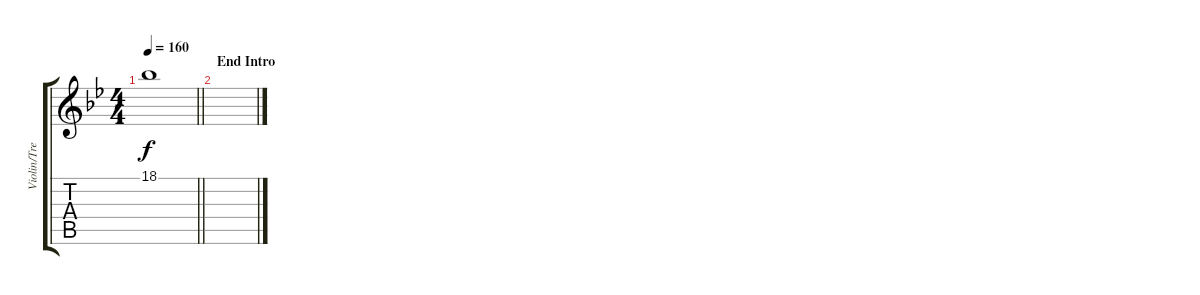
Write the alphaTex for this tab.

\track ("Violin/Tremolo Strings" "Violin/Tre") {instrument violin}
\staff {score tabs}
\tuning (E4 B3 G3 D3 A2 E2) {hide}
\ts (4 4)
\tempo 160
\clef g2
\barLineRight lightlight
\ks bb
18.1{t}.1{dy f volume 0} |
\section ("" "End Intro")
